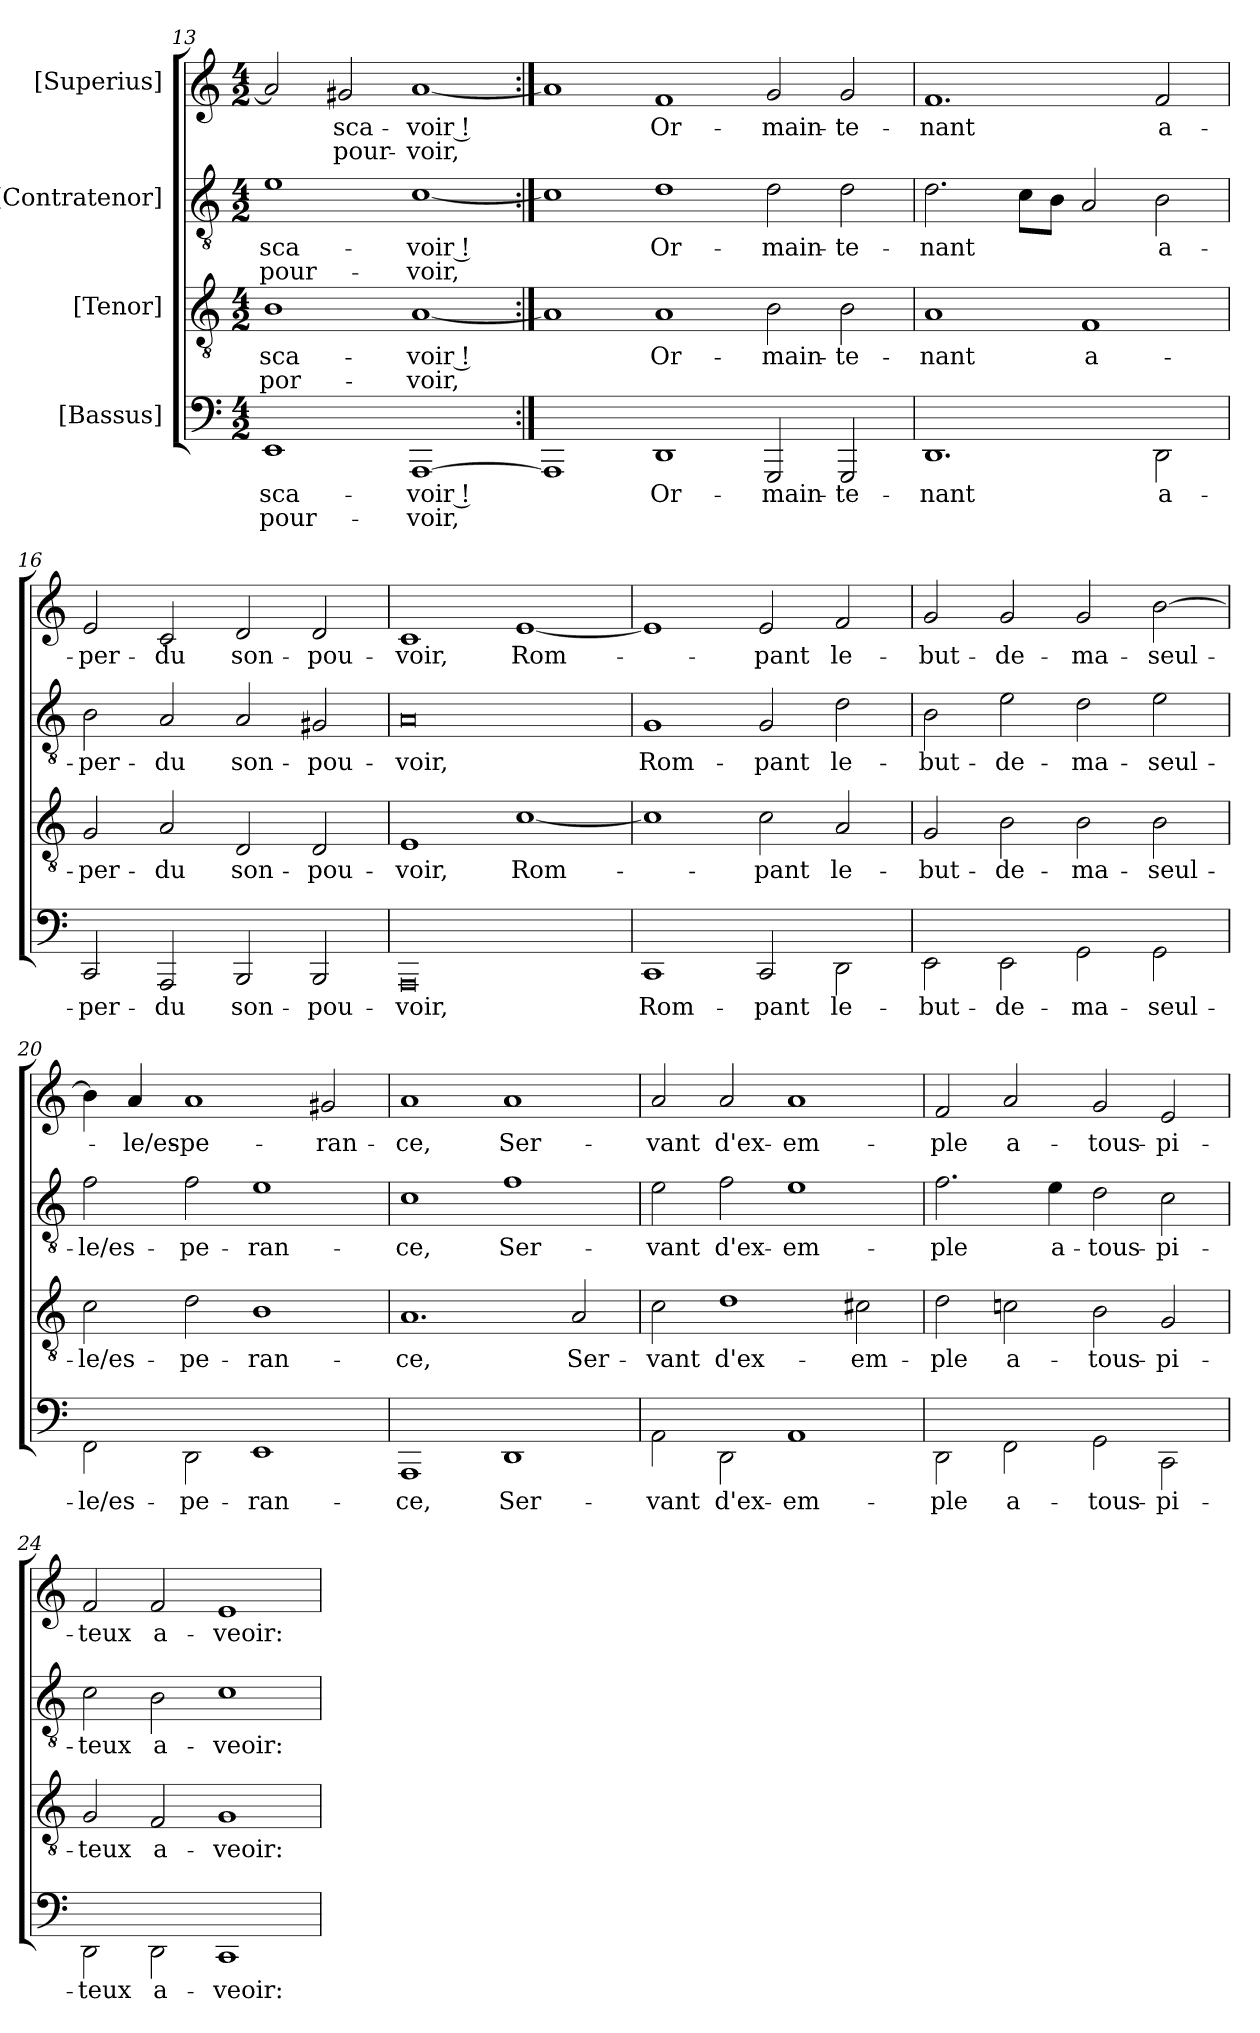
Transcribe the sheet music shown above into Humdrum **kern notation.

**kern	**text	**text	**kern	**text	**text	**kern	**text	**text	**kern	**text	**text
*part4	*part4	*part4	*part3	*part3	*part3	*part2	*part2	*part2	*part1	*part1	*part1
*staff4	*staff4	*staff4	*staff3	*staff3	*staff3	*staff2	*staff2	*staff2	*staff1	*staff1	*staff1
*I"[Bassus]	*	*	*I"[Tenor]	*	*	*I"[Contratenor]	*	*	*I"[Superius]	*	*
*clefF4	*	*	*clefGv2	*	*	*clefGv2	*	*	*clefG2	*	*
*k[]	*	*	*k[]	*	*	*k[]	*	*	*k[]	*	*
*M4/2	*	*	*M4/2	*	*	*M4/2	*	*	*M4/2	*	*
=13	=13	=13	=13	=13	=13	=13	=13	=13	=13	=13	=13
1EE/	sca-	pour-	1B\	sca-	por-	1e/	sca-	pour-	2a/]	.	.
.	.	.	.	.	.	.	.	.	2g#X/	sca-	pour-
[1AAA\	-voir !	-voir,	[1A/	-voir !	-voir,	[1c/	-voir !	-voir,	[1a/	-voir !	-voir,
=14:|!	=14:|!	=14:|!	=14:|!	=14:|!	=14:|!	=14:|!	=14:|!	=14:|!	=14:|!	=14:|!	=14:|!
1AAA\]	.	.	1A/]	.	.	1c/]	.	.	1a/]	.	.
1DD/	Or-	.	1A/	Or-	.	1d/	Or-	.	1f/	Or-	.
2GGG/	main-	.	2B\	main-	.	2d\	main-	.	2g/	main-	.
2GGG/	-te-	.	2B\	-te-	.	2d\	-te-	.	2g/	-te-	.
=15	=15	=15	=15	=15	=15	=15	=15	=15	=15	=15	=15
1.DD/	-nant	.	1A/	-nant	.	2.d\	-nant	.	1.f/	-nant	.
.	.	.	.	.	.	8c\L	.	.	.	.	.
.	.	.	.	.	.	8B\J	.	.	.	.	.
.	.	.	1F/	a-	.	2A/	.	.	.	.	.
2DD\	a-	.	.	.	.	2B\	a-	.	2f/	a-	.
=16	=16	=16	=16	=16	=16	=16	=16	=16	=16	=16	=16
2CC/	per-	.	2G/	per-	.	2B\	per-	.	2e/	per-	.
2AAA/	-du	.	2A/	-du	.	2A/	-du	.	2c/	-du	.
2BBB/	son-	.	2D/	son-	.	2A/	son-	.	2d/	son-	.
2BBB/	pou-	.	2D/	pou-	.	2G#X/	pou-	.	2d/	pou-	.
=17	=17	=17	=17	=17	=17	=17	=17	=17	=17	=17	=17
0AAA\	-voir,	.	1E/	-voir,	.	0A/	-voir,	.	1c/	-voir,	.
.	.	.	[1c/	Rom-	.	.	.	.	[1e/	Rom-	.
=18	=18	=18	=18	=18	=18	=18	=18	=18	=18	=18	=18
1CC\	Rom-	.	1c/]	.	.	1G/	Rom-	.	1e/]	.	.
2CC/	-pant	.	2c\	-pant	.	2G/	-pant	.	2e/	-pant	.
2DD\	le-	.	2A/	le-	.	2d\	le-	.	2f/	le-	.
=19	=19	=19	=19	=19	=19	=19	=19	=19	=19	=19	=19
2EE\	but-	.	2G/	but-	.	2B\	but-	.	2g/	but-	.
2EE\	de-	.	2B\	de-	.	2e\	de-	.	2g/	de-	.
2GG\	ma-	.	2B\	ma-	.	2d\	ma-	.	2g/	ma-	.
2GG\	seul-	.	2B\	seul-	.	2e\	seul-	.	[2b\	seul-	.
=20	=20	=20	=20	=20	=20	=20	=20	=20	=20	=20	=20
2FF\	-le/es-	.	2c\	-le/es-	.	2f\	-le/es-	.	4b\]	.	.
.	.	.	.	.	.	.	.	.	4a/	-le/es-	.
2DD\	-pe-	.	2d\	-pe-	.	2f\	-pe-	.	1a/	-pe-	.
1EE/	-ran-	.	1B\	-ran-	.	1e/	-ran-	.	.	.	.
.	.	.	.	.	.	.	.	.	2g#X/	-ran-	.
=21	=21	=21	=21	=21	=21	=21	=21	=21	=21	=21	=21
1AAA\	-ce,	.	1.A/	-ce,	.	1c/	-ce,	.	1a/	-ce,	.
1DD/	Ser-	.	.	.	.	1f/	Ser-	.	1a/	Ser-	.
.	.	.	2A/	Ser-	.	.	.	.	.	.	.
=22	=22	=22	=22	=22	=22	=22	=22	=22	=22	=22	=22
2AA\	-vant	.	2c\	-vant	.	2e\	-vant	.	2a/	-vant	.
2DD\	d'ex-	.	1d/	d'ex-	.	2f\	d'ex-	.	2a/	d'ex-	.
1AA/	-em-	.	.	.	.	1e/	-em-	.	1a/	-em-	.
.	.	.	2c#X\	-em-	.	.	.	.	.	.	.
=23	=23	=23	=23	=23	=23	=23	=23	=23	=23	=23	=23
2DD\	-ple	.	2d\	-ple	.	2.f\	-ple	.	2f/	-ple	.
2FF\	a-	.	2cn\	a-	.	.	.	.	2a/	a-	.
.	.	.	.	.	.	4e\	a-	.	.	.	.
2GG\	tous-	.	2B\	tous-	.	2d\	tous-	.	2g/	tous-	.
2CC\	pi-	.	2G/	pi-	.	2c\	pi-	.	2e/	pi-	.
=24	=24	=24	=24	=24	=24	=24	=24	=24	=24	=24	=24
2DD\	-teux	.	2G/	-teux	.	2c\	-teux	.	2f/	-teux	.
2DD\	a-	.	2F/	a-	.	2B\	a-	.	2f/	a-	.
1CC\	veoir:-	.	1G/	veoir:-	.	1c/	veoir:-	.	1e/	veoir:-	.
=	=	=	=	=	=	=	=	=	=	=	=
*-	*-	*-	*-	*-	*-	*-	*-	*-	*-	*-	*-
